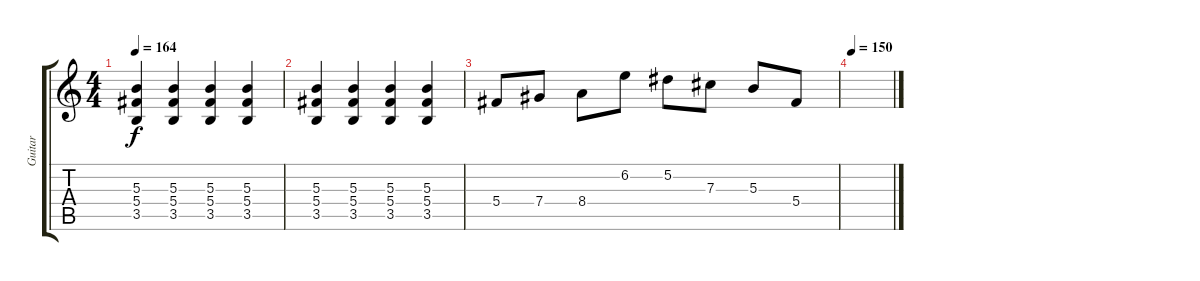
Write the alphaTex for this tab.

\track ("Guitar" "Guitar") {instrument distortionguitar}
\staff {score tabs}
\tuning (Eb4 Bb3 Gb3 Db3 Ab2 Db2) {hide}
\ts (4 4)
\tempo 164
\clef g2
\ks c
(5.3 5.4 3.5).4{dy f} (5.3 5.4 3.5).4 (5.3 5.4 3.5).4 (5.3 5.4 3.5).4 |
(5.3 5.4 3.5).4 (5.3 5.4 3.5).4 (5.3 5.4 3.5).4 (5.3 5.4 3.5).4 |
5.4.8 7.4.8 8.4.8 6.2.8 5.2.8 7.3.8 5.3.8 5.4.8 |
\tempo 150
